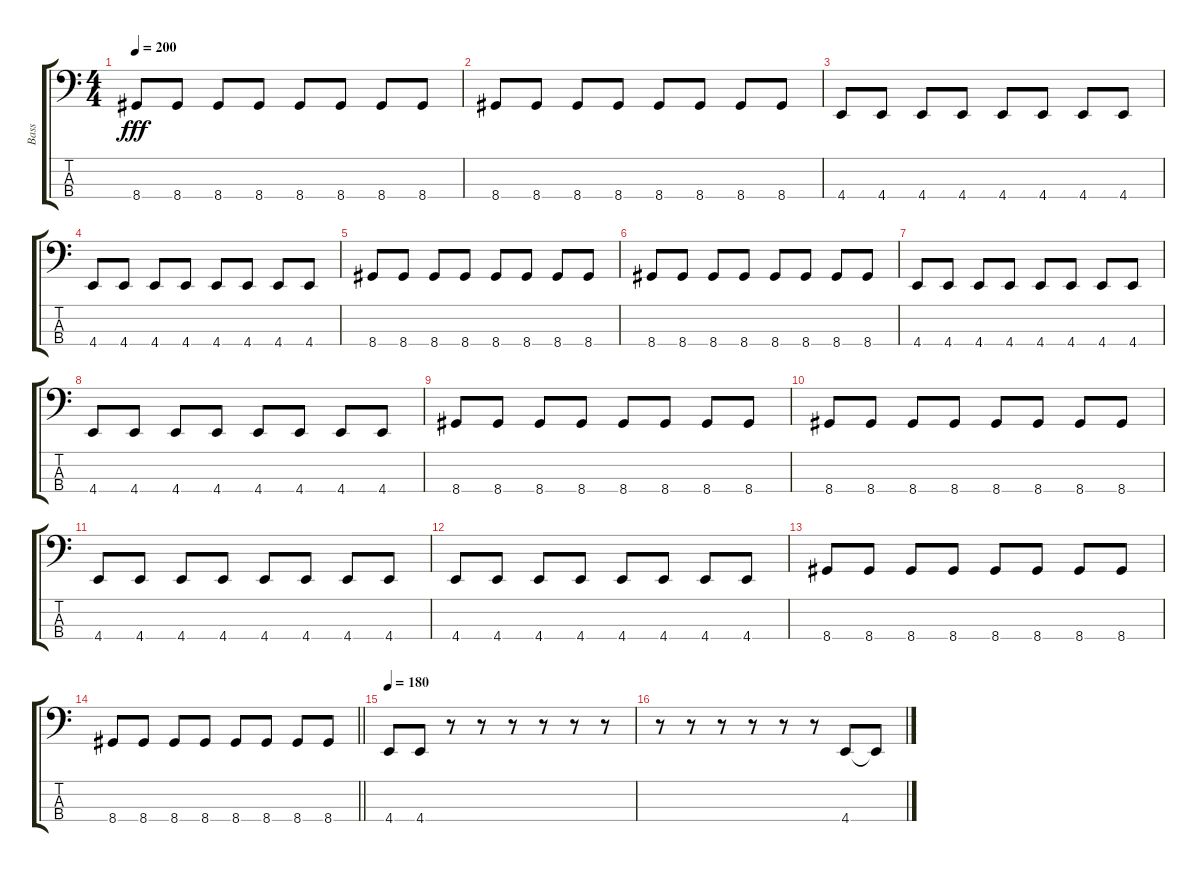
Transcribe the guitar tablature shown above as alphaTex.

\track ("Bass" "Bass") {instrument electricbasspick}
\staff {score tabs}
\tuning (F2 C2 G1 C1) {hide}
\ts (4 4)
\tempo 200
\clef f4
\ks c
8.4.8{dy fff} 8.4.8 8.4.8 8.4.8 8.4.8 8.4.8 8.4.8 8.4.8 |
8.4.8 8.4.8 8.4.8 8.4.8 8.4.8 8.4.8 8.4.8 8.4.8 |
4.4.8 4.4.8 4.4.8 4.4.8 4.4.8 4.4.8 4.4.8 4.4.8 |
4.4.8 4.4.8 4.4.8 4.4.8 4.4.8 4.4.8 4.4.8 4.4.8 |
8.4.8 8.4.8 8.4.8 8.4.8 8.4.8 8.4.8 8.4.8 8.4.8 |
8.4.8 8.4.8 8.4.8 8.4.8 8.4.8 8.4.8 8.4.8 8.4.8 |
4.4.8 4.4.8 4.4.8 4.4.8 4.4.8 4.4.8 4.4.8 4.4.8 |
4.4.8 4.4.8 4.4.8 4.4.8 4.4.8 4.4.8 4.4.8 4.4.8 |
8.4.8 8.4.8 8.4.8 8.4.8 8.4.8 8.4.8 8.4.8 8.4.8 |
8.4.8 8.4.8 8.4.8 8.4.8 8.4.8 8.4.8 8.4.8 8.4.8 |
4.4.8 4.4.8 4.4.8 4.4.8 4.4.8 4.4.8 4.4.8 4.4.8 |
4.4.8 4.4.8 4.4.8 4.4.8 4.4.8 4.4.8 4.4.8 4.4.8 |
8.4.8 8.4.8 8.4.8 8.4.8 8.4.8 8.4.8 8.4.8 8.4.8 |
\barLineRight lightlight
8.4.8 8.4.8 8.4.8 8.4.8 8.4.8 8.4.8 8.4.8 8.4.8 |
\section ("" "")
\tempo 180
4.4.8 4.4.8 r.8 r.8 r.8 r.8 r.8 r.8 |
r.8 r.8 r.8 r.8 r.8 r.8 4.4.8 4.4{t}.8
